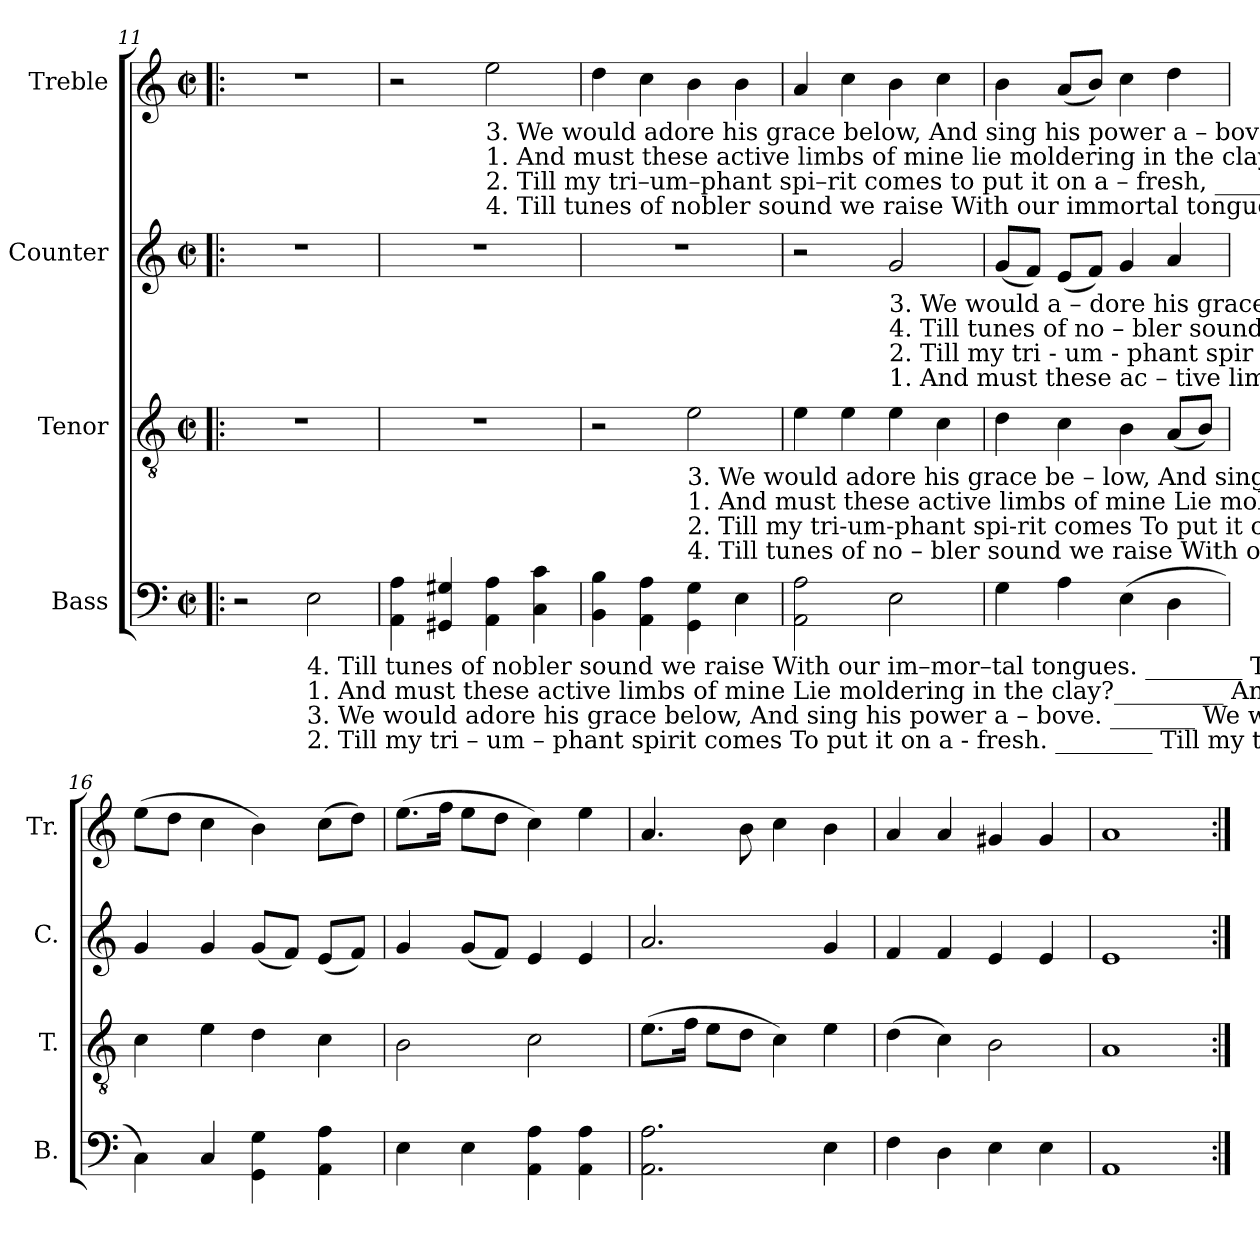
**kern	**kern	**kern	**kern
*part4	*part3	*part2	*part1
*staff4	*staff3	*staff2	*staff1
*I"Bass	*I"Tenor	*I"Counter	*I"Treble
*I'B.	*I'T.	*I'C.	*I'Tr.
!!LO:LB:g=z
*clefF4	*clefGv2	*clefG2	*clefG2
*k[]	*k[]	*k[]	*k[]
*M4/4	*M4/4	*M4/4	*M4/4
*met(c|)	*met(c|)	*met(c|)	*met(c|)
=11!|:	=11!|:	=11!|:	=11!|:
2r	1r	1r	1r
!LO:TX:b:t=4.  Till  tunes  of  nobler  sound we raise  With  our  im–mor–tal    tongues. ________  Till    tunes   of     no   –  bler   sound   we  raise               With our im–mor–tal tongues.	!	!	!
!LO:TX:b:t=1.  And  must  these active limbs of mine  Lie  moldering  in   the    clay?_________   And  must  these  ac   –   tive  limbs  of  mine                  lie  moldering  in  the  clay?	!	!	!
!LO:TX:b:t=3.  We   would   adore   his   grace  below,  And sing  his  power  a  –  bove. _______    We   would   a   –  dore    his    grace   be – low,                And sing his power a –  bove.	!	!	!
!LO:TX:b:t=2.  Till    my  tri – um – phant spirit comes  To  put  it        on    a  -   fresh. ________   Till   my    tri   -  um  – phant  spir - it   comes                 To   put   it   on   a   -  fresh.	!	!	!
2E!\	.	.	.
=12	=12	=12	=12
4AA!\ 4A!\	1r	1r	2r
4GG#X!/ 4G#X!/	.	.	.
!	!	!	!LO:TX:b:t=3.  We would adore  his  grace below,  And sing  his  power  a  –  bove, ______     And    sing ________  his  power a – bove,  And  sing  his  power  a–bove.
!	!	!	!LO:TX:b:t=1.  And must  these  active limbs of mine lie moldering in  the    clay? ______     Lie      mol    –       –   dering   in   the   clay?   Lie moldering  in  the  clay?
!	!	!	!LO:TX:b:t=2.  Till    my  tri–um–phant spi–rit  comes  to  put  it    on   a  –   fresh, ______     To        put ________   it      on    a – fresh,   To   put   it   on   a   –   fresh.
!	!	!	!LO:TX:b:t=4.  Till  tunes of nobler  sound we raise  With  our  immortal  tongues, ______     With   our ________   immortal  tongues, With  our  immortal  tongues,
4AA!\ 4A!\	.	.	2ee!\
4C!\ 4c!\	.	.	.
=13	=13	=13	=13
4BB!\ 4B!\	2r	1r	4dd!\
4AA!\ 4A!\	.	.	4cc!\
!	!LO:TX:b:t=3.  We  would  adore  his    grace   be – low,   And  sing   his   power  a   –  bove,           And          sing _________   his    power   a     –    bove.	!	!
!	!LO:TX:b:t=1.  And  must  these  active  limbs  of  mine  Lie   mol–dering  in    the     clay?             lie           mol     –      –     dering  in         the        clay?	!	!
!	!LO:TX:b:t=2.  Till  my  tri-um-phant   spi-rit  comes      To     put     it     on     a  -     fresh,           To            put __________  it       on        a     -    fresh.	!	!
!	!LO:TX:b:t=4.  Till  tunes   of  no – bler   sound we raise   With   our  im–mor–tal    tongues,           With         our _________    im – mor  –  tal    tongues.	!	!
4GG!\ 4G!\	2e!\	.	4b!\
4E!\	.	.	4b!\
=14	=14	=14	=14
2AA!\ 2A!\	4e!\	2r	4a!/
.	4e!\	.	4cc!\
!	!	!LO:TX:b:t=3.  We    would   a – dore    his      grace   be –  low,  And      sing  his  power  a –  bove,               And  sing his power a– bove.	!
!	!	!LO:TX:b:t=4.  Till    tunes    of    no – bler      sound   we  raise   With    our  im– mor– tal  tongues,              With our immortal tongues.	!
!	!	!LO:TX:b:t=2.  Till    my    tri  -  um  - phant    spir - it  comes   To        put     it       on   a  - fresh,                To   put   it   on  a  -  fresh.	!
!	!	!LO:TX:b:t=1.  And  must  these  ac –  tive    limbs   of   mine   Lie       mol – dering  in  the  clay?                Lie  moldering in the  clay?	!
2E!\	4e!\	2g!/	4b!\
.	4c!\	.	4cc!\
=15	=15	=15	=15
4G!\	4d!\	(8g!/L	4b!\
.	.	8f!/J)	.
4A!\	4c!\	(8e!/L	(8a!/L
.	.	8f!/J)	8b!/J)
(4E!\	4B!\	4g!/	4cc!\
4D!\	(8A!/L	4a!/	4dd!\
.	8B!/J)	.	.
=16	=16	=16	=16
4C!\)	4c!\	4g!/	(8ee!\L
.	.	.	8dd!\J
4C!/	4e!\	4g!/	4cc!\
4GG!\ 4G!\	4d!\	(8g!/L	4b!\)
.	.	8f!/J)	.
4AA!\ 4A!\	4c!\	(8e!/L	(8cc!\L
.	.	8f!/J)	8dd!\J)
=17	=17	=17	=17
4E!\	2B!\	4g!/	(8.ee!\L
.	.	.	16ff!\Jk
4E!\	.	(8g!/L	8ee!\L
.	.	8f!/J)	8dd!\J
4AA!\ 4A!\	2c!\	4e!/	4cc!\)
4AA!\ 4A!\	.	4e!/	4ee!\
=18	=18	=18	=18
2.AA!\ 2.A!\	(8.e!\L	2.a!/	4.a!/
.	16f!\Jk	.	.
.	8e!\L	.	.
.	8d!\J	.	8b!\
.	4c!\)	.	4cc!\
4E!\	4e!\	4g!/	4b!\
=19	=19	=19	=19
4F!\	(4d!\	4f!/	4a!/
4D!\	4c!\)	4f!/	4a!/
4E!\	2B!\	4e!/	4g#X!/
4E!\	.	4e!/	4g#!/
=20	=20	=20	=20
1AA!	1A!	1e!	1a!
=:|!	=:|!	=:|!	=:|!
*-	*-	*-	*-
